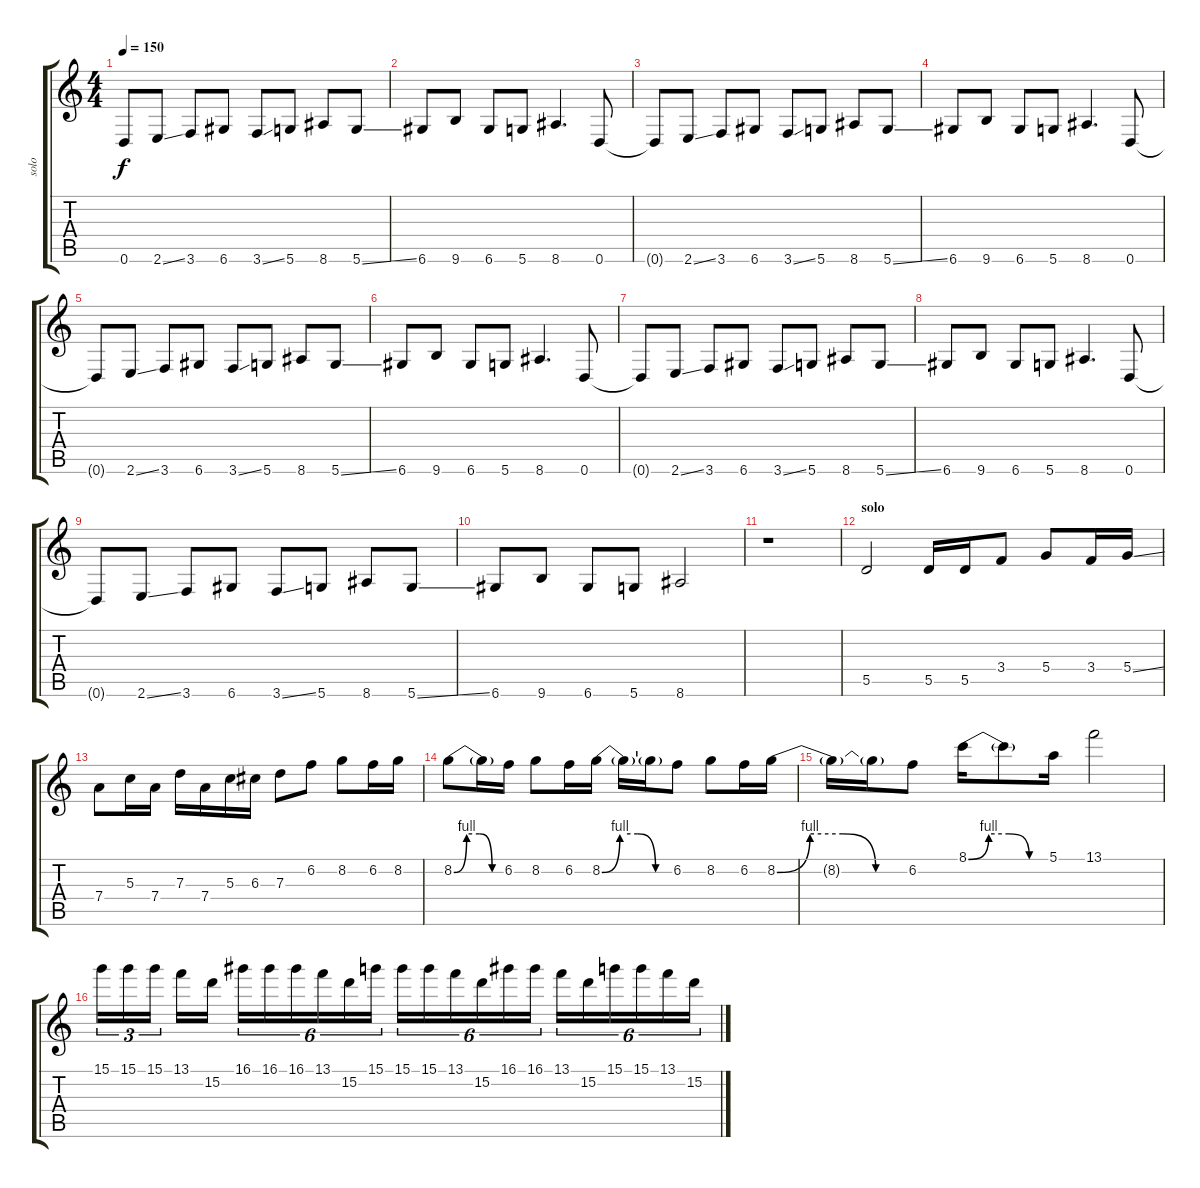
\track ("solo" "solo") {instrument distortionguitar}
\staff {score tabs}
\tuning (E4 B3 G3 D3 A2 D2) {hide}
\ts (4 4)
\tempo 150
\clef g2
\ks c
0.6{t}.8{dy f} 2.6{ss}.8 3.6.8 6.6.8 3.6{ss}.8 5.6.8 8.6.8 5.6{ss}.8 |
6.6.8 9.6.8 6.6.8 5.6.8 8.6.4{d} 0.6.8 |
0.6{t}.8 2.6{ss}.8 3.6.8 6.6.8 3.6{ss}.8 5.6.8 8.6.8 5.6{ss}.8 |
6.6.8 9.6.8 6.6.8 5.6.8 8.6.4{d} 0.6.8 |
0.6{t}.8 2.6{ss}.8 3.6.8 6.6.8 3.6{ss}.8 5.6.8 8.6.8 5.6{ss}.8 |
6.6.8 9.6.8 6.6.8 5.6.8 8.6.4{d} 0.6.8 |
0.6{t}.8 2.6{ss}.8 3.6.8 6.6.8 3.6{ss}.8 5.6.8 8.6.8 5.6{ss}.8 |
6.6.8 9.6.8 6.6.8 5.6.8 8.6.4{d} 0.6.8 |
0.6{t}.8 2.6{ss}.8 3.6.8 6.6.8 3.6{ss}.8 5.6.8 8.6.8 5.6{ss}.8 |
6.6.8 9.6.8 6.6.8 5.6.8 8.6.2 |
r.1 |
\section ("" "solo")
5.5.2 5.5.16 5.5.16 3.4.8 5.4.8 3.4.16 5.4{ss}.16 |
\section ("" "")
7.4.8 5.3.16 7.4.16 7.3.16 7.4.16 5.3.16 6.3.16 7.3.8 6.2.8 8.2.8 6.2.16 8.2.16 |
8.2{be (custom 0 0 15 4 30 4 45 0 60 0)}.8 8.2{t}.16 6.2.16 8.2.8 6.2.16 8.2{be (custom 0 0 15 4 30 4 45 0 60 0)}.16 8.2{t}.16 8.2{t}.16 6.2.8 8.2.8 6.2.16 8.2{be (custom 0 0 15 4 30 4 45 0 60 0)}.16 |
8.2{t}.16 8.2{t}.16 6.2.8 8.1{be (custom 0 0 15 4 30 4 45 0 60 0)}.16 8.1{t}.8 5.1.16 13.1.2 |
15.1.16{tu (3 2)} 15.1.16{tu (3 2)} 15.1.16{tu (3 2)} 13.1.16 15.2.16 16.1.16{tu (6 4)} 16.1.16{tu (6 4)} 16.1.16{tu (6 4)} 13.1.16{tu (6 4)} 15.2.16{tu (6 4)} 15.1.16{tu (6 4)} 15.1.16{tu (6 4)} 15.1.16{tu (6 4)} 13.1.16{tu (6 4)} 15.2.16{tu (6 4)} 16.1.16{tu (6 4)} 16.1.16{tu (6 4)} 13.1.16{tu (6 4)} 15.2.16{tu (6 4)} 15.1.16{tu (6 4)} 15.1.16{tu (6 4)} 13.1.16{tu (6 4)} 15.2.16{tu (6 4)}
